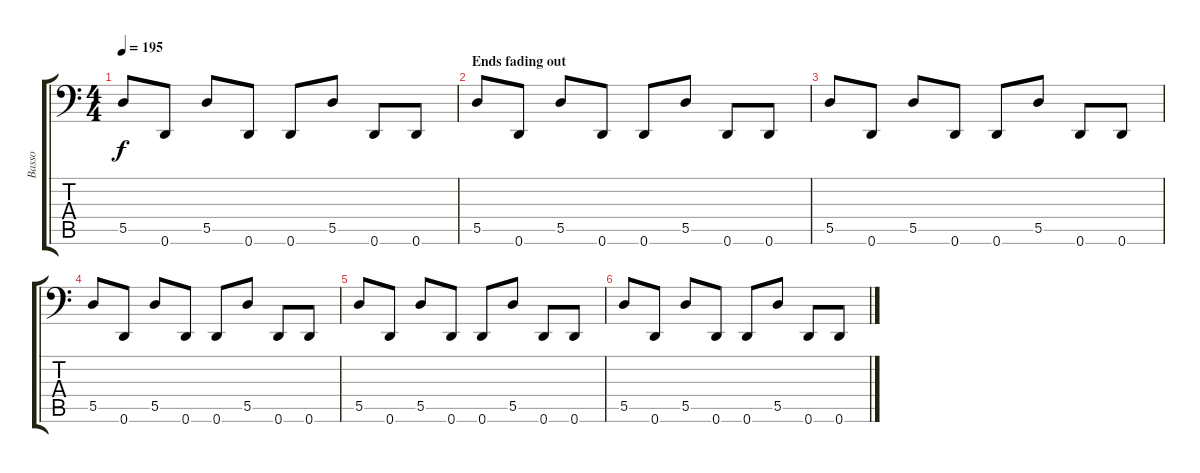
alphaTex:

\track ("Basso" "Basso") {instrument electricbassfinger}
\staff {score tabs}
\tuning (E3 B2 G2 D2 A1 D1) {hide}
\ts (4 4)
\tempo 195
\clef f4
\ks c
5.5.8{dy f} 0.6.8 5.5.8 0.6.8 0.6.8 5.5.8 0.6.8 0.6.8 |
\section ("" "Ends fading out")
5.5.8 0.6.8 5.5.8 0.6.8 0.6.8 5.5.8 0.6.8 0.6.8 |
5.5.8 0.6.8 5.5.8 0.6.8 0.6.8 5.5.8 0.6.8 0.6.8 |
5.5.8 0.6.8 5.5.8 0.6.8 0.6.8 5.5.8 0.6.8 0.6.8 |
5.5.8 0.6.8 5.5.8 0.6.8 0.6.8 5.5.8 0.6.8 0.6.8 |
5.5.8 0.6.8 5.5.8 0.6.8 0.6.8 5.5.8 0.6.8 0.6.8
